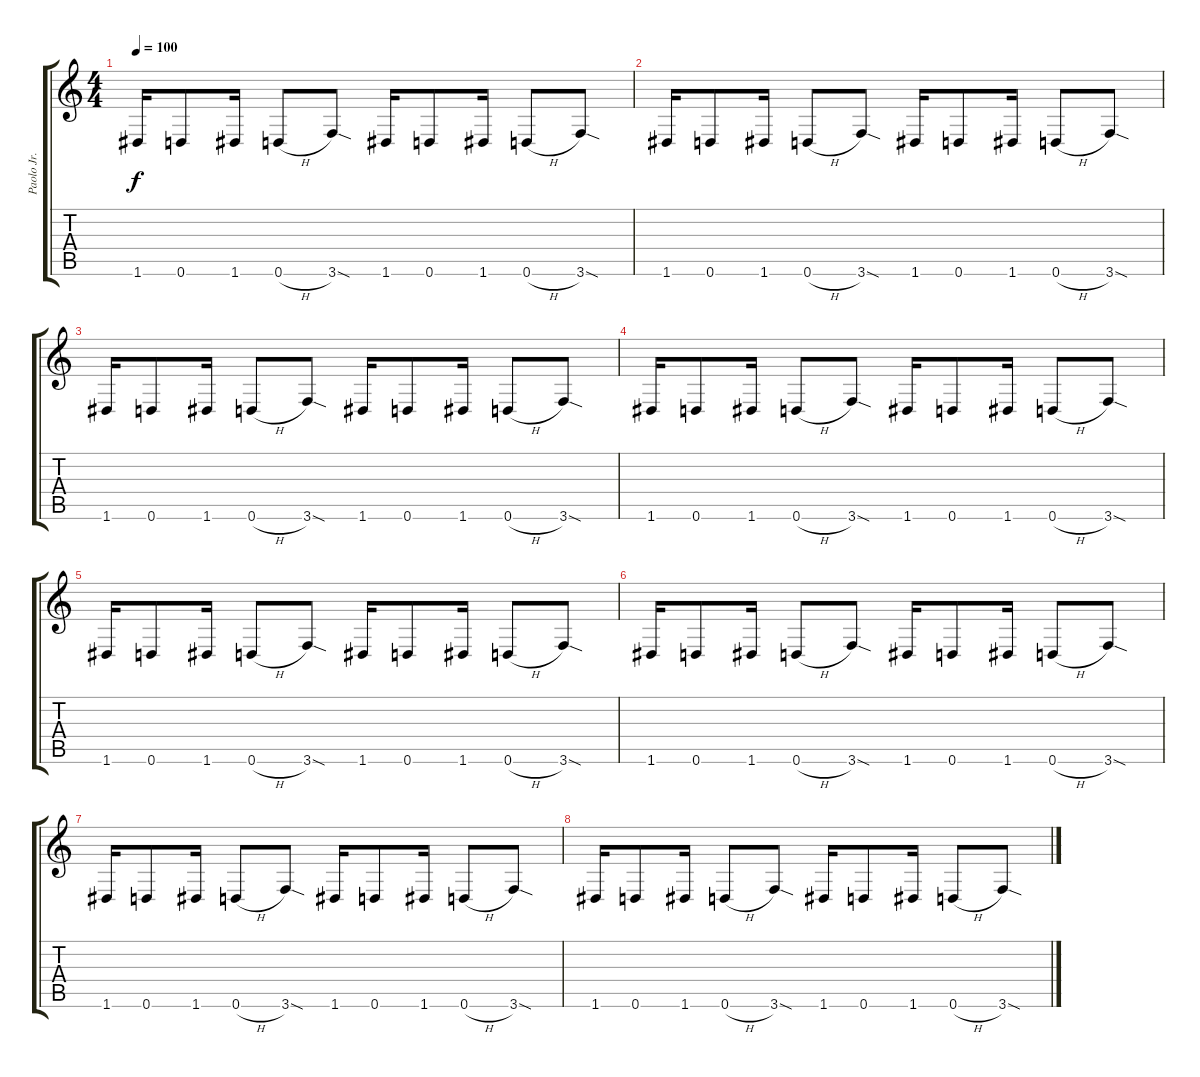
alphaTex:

\track ("Paolo Jr." "Paolo Jr.") {instrument electricbasspick}
\staff {score tabs}
\tuning (E4 B3 G3 D3 A2 D2) {hide}
\ts (4 4)
\tempo 100
\clef g2
\ks c
1.6.16{dy f} 0.6.8 1.6.16 0.6{h}.8 3.6{sod}.8 1.6.16 0.6.8 1.6.16 0.6{h}.8 3.6{sod}.8 |
1.6.16 0.6.8 1.6.16 0.6{h}.8 3.6{sod}.8 1.6.16 0.6.8 1.6.16 0.6{h}.8 3.6{sod}.8 |
1.6.16 0.6.8 1.6.16 0.6{h}.8 3.6{sod}.8 1.6.16 0.6.8 1.6.16 0.6{h}.8 3.6{sod}.8 |
1.6.16 0.6.8 1.6.16 0.6{h}.8 3.6{sod}.8 1.6.16 0.6.8 1.6.16 0.6{h}.8 3.6{sod}.8 |
1.6.16 0.6.8 1.6.16 0.6{h}.8 3.6{sod}.8 1.6.16 0.6.8 1.6.16 0.6{h}.8 3.6{sod}.8 |
1.6.16 0.6.8 1.6.16 0.6{h}.8 3.6{sod}.8 1.6.16 0.6.8 1.6.16 0.6{h}.8 3.6{sod}.8 |
1.6.16 0.6.8 1.6.16 0.6{h}.8 3.6{sod}.8 1.6.16 0.6.8 1.6.16 0.6{h}.8 3.6{sod}.8 |
1.6.16 0.6.8 1.6.16 0.6{h}.8 3.6{sod}.8 1.6.16 0.6.8 1.6.16 0.6{h}.8 3.6{sod}.8
